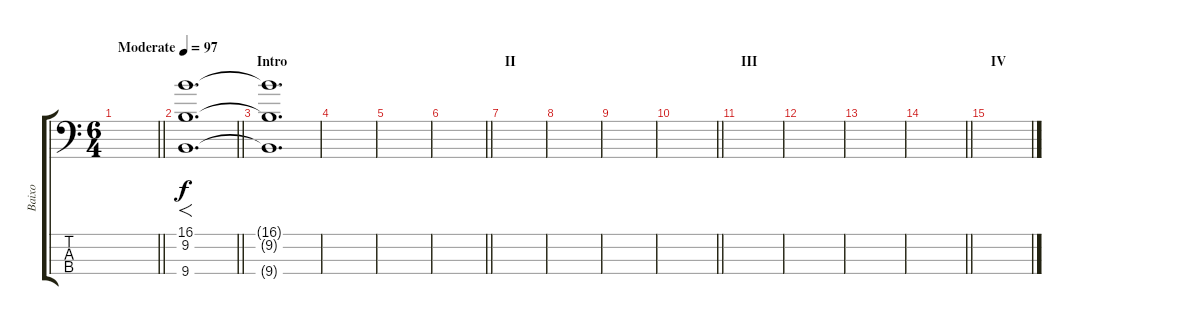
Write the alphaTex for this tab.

\track ("Baixo" "Baixo") {instrument electricbasspick}
\staff {score tabs}
\tuning (G2 D2 A1 D1) {hide}
\ts (6 4)
\tempo (97 "Moderate")
\clef f4
\barLineRight lightlight
\ks c
|
\barLineRight lightlight
(16.1 9.2 9.4).1{f d volume 8 instrument seashore} |
\section ("" "Intro")
(16.1{t} 9.2{t} 9.4{t}).1{d} |
|
|
\barLineRight lightlight
|
\section ("" "II")
|
|
|
\barLineRight lightlight
|
\section ("" "III")
|
|
|
\barLineRight lightlight
|
\section ("" "IV")
